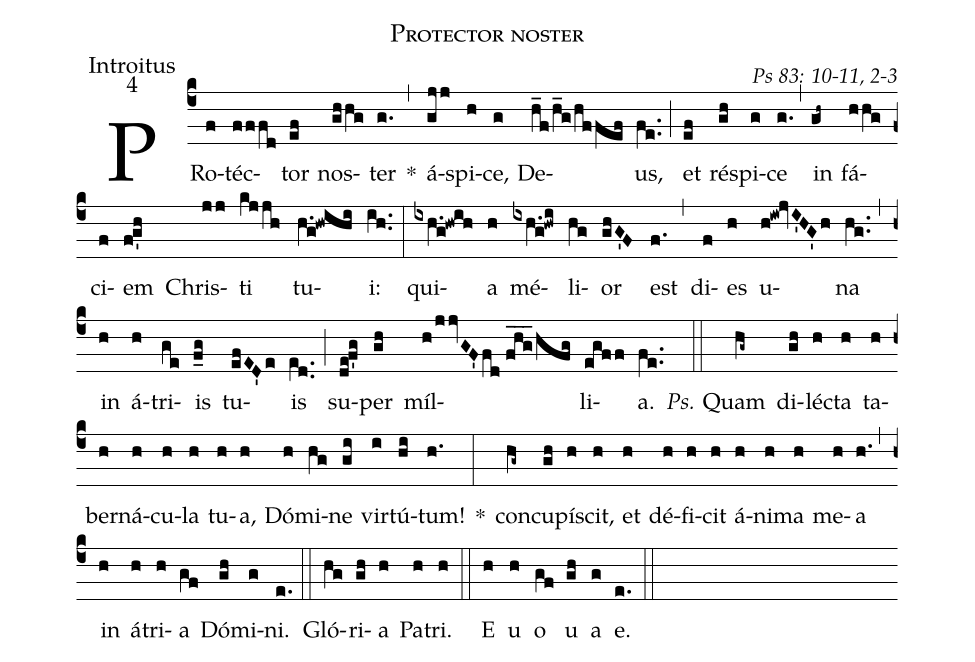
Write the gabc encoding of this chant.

name: Protector noster;
office-part: Introitus;
mode: 4;
commentary: Ps 83: 10-11, 2-3;
%%
(c4) PRo(f)téc(fffd)tor(ef) nos(ghhg)ter(g.) *(,) á(gjj)spi(h)ce,(g) De(h_f/h_g/hffef)us,(fe..) (;) et(ef) ré(gh)spi(g)ce(g.) (,) in(gh~) fá(hhg)ci(f)em(fg'h) Chris(jj)ti(kjjh) tu(h.g!hwihi)i:(ih..) (:)
qui(ixh.g!hwih)a(h) mé(ixh.g!hwi)li(hg)or(ghG'F) est(f.) (,) di(f)es(h) u(h!iw!jvI'HG'h)na(hg..) (,) in(h) á(h)tri(ge)is(f_g) tu(efED'e)is(e[ll:1]d..) (;) su(de!f'g)per(gh) míl(h/jjvGF'fd//fhg___/hfg)li(egff)a.(fe..) (::)
<i>Ps.</i> Quam(hg~) di(gh)léc(h)ta(h) ta(h)ber(h)ná(h)cu(h)la(h) tu(h)a,(h) Dó(h)mi(hg)ne(gi) vir(i)tú(hi)tum!(h.) *(:)
con(hg~)cu(gh)pí(h)scit,(h) et(h) dé(h)fi(h)cit(h) á(h)ni(h)ma(h) me(h)a(h.) (,) in(h) á(h)tri(h)a(gf) Dó(gh)mi(g)ni.(e.) (::)
Gló(hg)ri(gh)a(h) Pa(h)tri.(h) (::)
<eu>E(h) u(h) o(gf) u(gh) a(g) e.</eu>(e.) (::)
